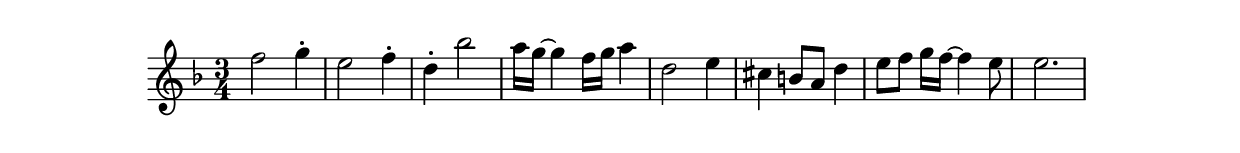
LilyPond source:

\version "2.14.0"
%{\header {
  title = "trio from Brandenburg concerto # 1"
  composer = "J.S. Bach"
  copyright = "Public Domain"
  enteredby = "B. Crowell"
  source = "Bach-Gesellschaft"
}%}
\score{{\key d \minor
    \time 3/4
    %{\tempo 4=110
    %}\relative f'' {
    f2 g4-. | e2 f4-. | d4-. bes'2 | a16 g16~g4 f16 g a4 | d,2 e4 | cis b8 a d4 | e8 f g16 f16~f4 e8 | e2.
}
}}